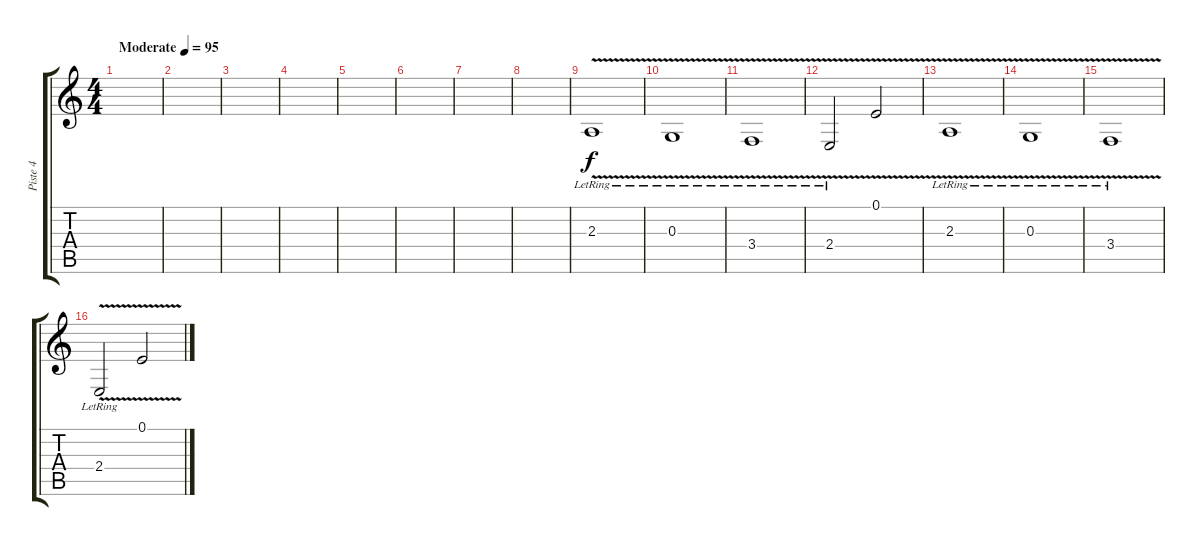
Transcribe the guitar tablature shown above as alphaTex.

\track ("Piste 4" "Piste 4") {instrument voiceoohs}
\staff {score tabs}
\tuning (E4 B3 G3 D3 A2 E2) {hide}
\ts (4 4)
\tempo (95 "Moderate")
\clef g2
\ks c
|
|
|
|
|
|
|
|
2.3{v lr}.1 |
0.3{v lr}.1 |
3.4{v lr}.1 |
2.4{v lr}.2 0.1{v}.2 |
2.3{v lr}.1 |
0.3{v lr}.1 |
3.4{v lr}.1 |
2.4{v lr}.2 0.1{v}.2
